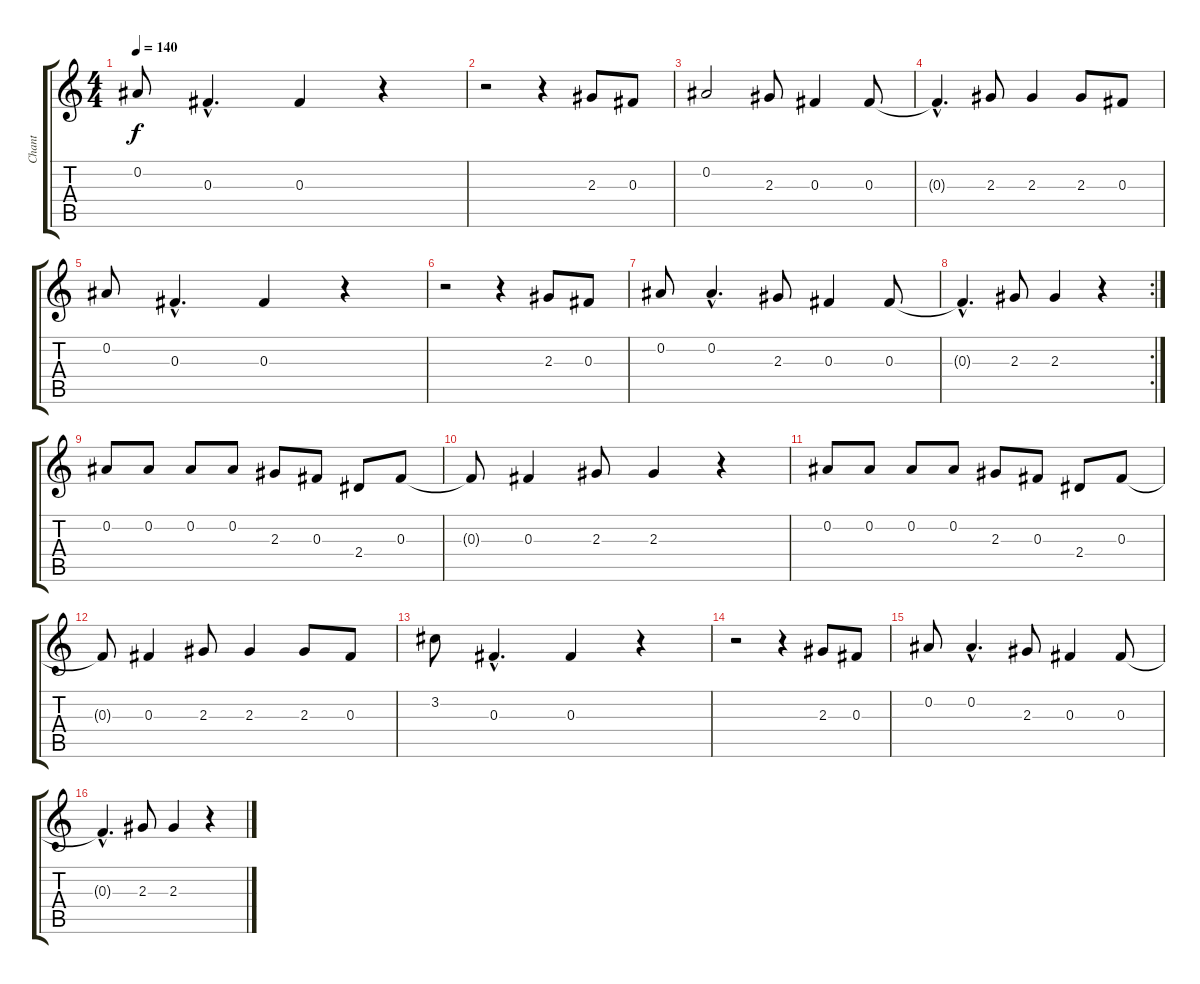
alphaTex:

\track ("Chant" "Chant") {instrument acousticguitarnylon}
\staff {score tabs}
\tuning (Eb4 Bb3 Gb3 Db3 Ab2 Eb2) {hide}
\ts (4 4)
\tempo 140
\clef g2
\ks c
0.2.8{dy f} 0.3{hac}.4{d} 0.3.4 r.4 |
r.2 r.4 2.3.8 0.3.8 |
0.2.2 2.3.8 0.3.4 0.3.8 |
0.3{hac t}.4{d} 2.3.8 2.3.4 2.3.8 0.3.8 |
0.2.8 0.3{hac}.4{d} 0.3.4 r.4 |
r.2 r.4 2.3.8 0.3.8 |
0.2.8 0.2{hac}.4{d} 2.3.8 0.3.4 0.3.8 |
\rc 2
0.3{hac t}.4{d} 2.3.8 2.3.4 r.4 |
0.2.8 0.2.8 0.2.8 0.2.8 2.3.8 0.3.8 2.4.8 0.3.8 |
0.3{t}.8 0.3.4 2.3.8 2.3.4 r.4 |
0.2.8 0.2.8 0.2.8 0.2.8 2.3.8 0.3.8 2.4.8 0.3.8 |
0.3{t}.8 0.3.4 2.3.8 2.3.4 2.3.8 0.3.8 |
3.2.8 0.3{hac}.4{d} 0.3.4 r.4 |
r.2 r.4 2.3.8 0.3.8 |
0.2.8 0.2{hac}.4{d} 2.3.8 0.3.4 0.3.8 |
0.3{hac t}.4{d} 2.3.8 2.3.4 r.4
